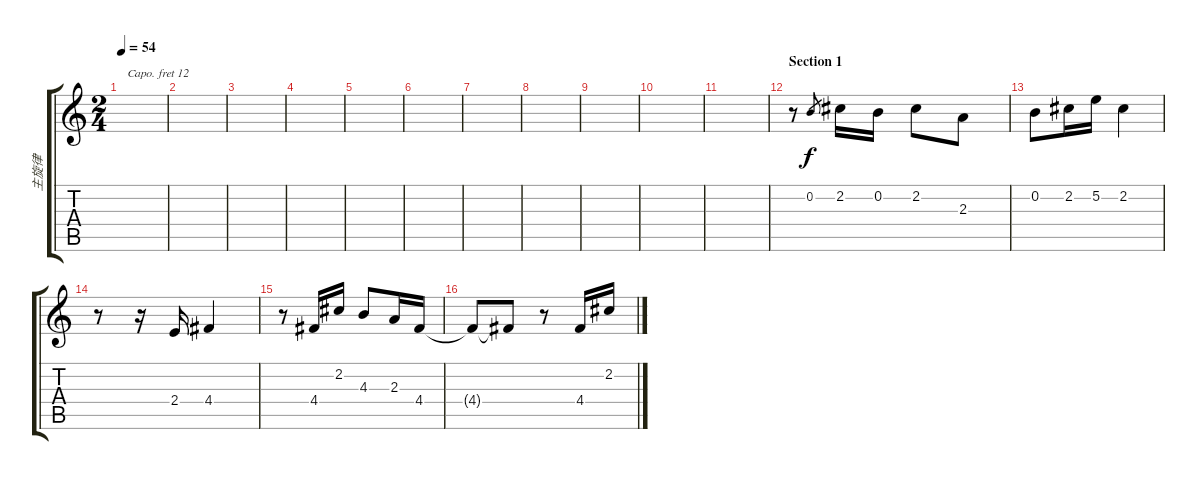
\track ("主旋律" "主旋律") {instrument harmonica}
\staff {score tabs}
\capo 12
\tuning (E4 B3 G3 D3 A2 E2) {hide}
\ts (2 4)
\tempo 54
\clef g2
\ks c
|
|
|
|
|
|
|
|
|
|
|
\section ("" "Section 1")
r.8 0.2.8{gr} 2.2.16 0.2.16 2.2.8 2.3.8 |
0.2.8 2.2.16 5.2.16 2.2.4 |
r.8 r.16 2.4.16 4.4.4 |
r.8 4.4.16 2.2.16 4.3.8 2.3.16 4.4.16 |
4.4{t}.8 4.4{t}.8 r.8 4.4.16 2.2.16
